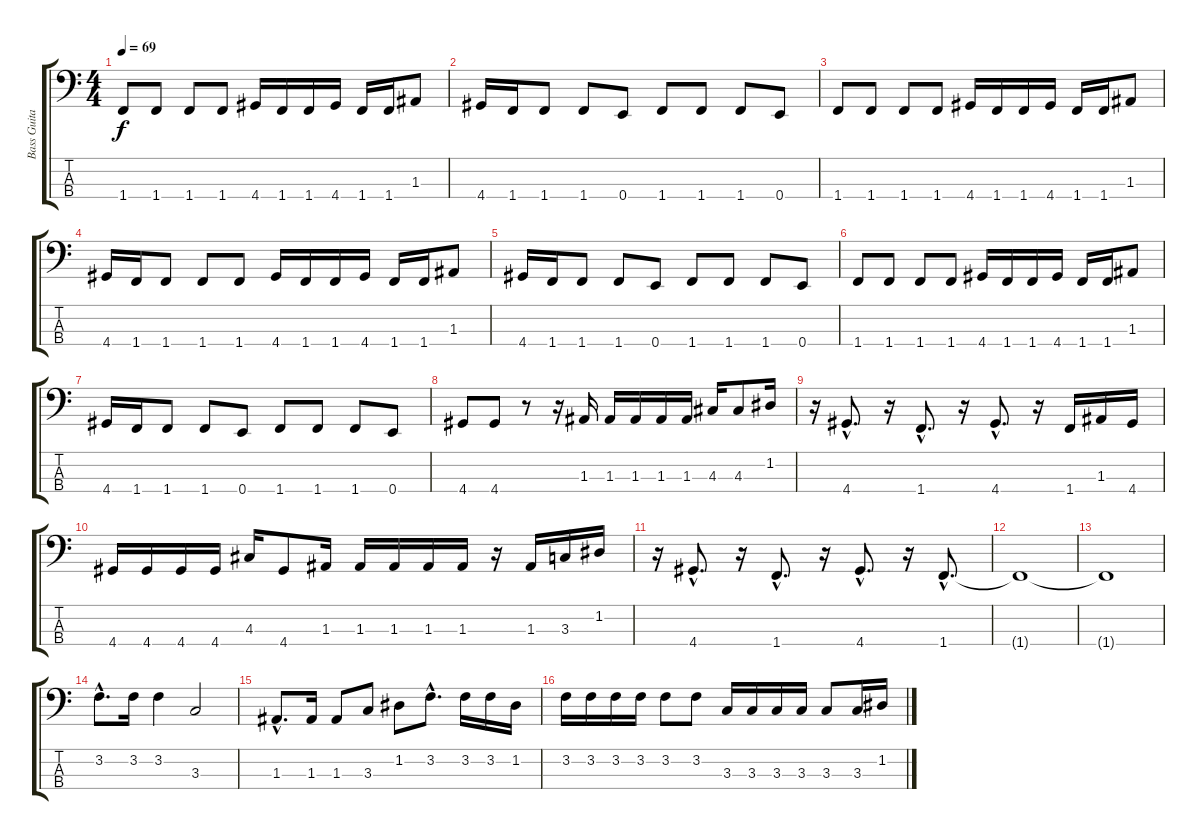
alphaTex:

\track ("Bass Guitar" "Bass Guita") {instrument electricbassfinger}
\staff {score tabs}
\tuning (G2 D2 A1 E1) {hide}
\ts (4 4)
\tempo 69
\clef f4
\ks c
1.4.8{dy f} 1.4.8 1.4.8 1.4.8 4.4.16 1.4.16 1.4.16 4.4.16 1.4.16 1.4.16 1.3.8 |
4.4.16 1.4.16 1.4.8 1.4.8 0.4.8 1.4.8 1.4.8 1.4.8 0.4.8 |
1.4.8 1.4.8 1.4.8 1.4.8 4.4.16 1.4.16 1.4.16 4.4.16 1.4.16 1.4.16 1.3.8 |
4.4.16 1.4.16 1.4.8 1.4.8 1.4.8 4.4.16 1.4.16 1.4.16 4.4.16 1.4.16 1.4.16 1.3.8 |
4.4.16 1.4.16 1.4.8 1.4.8 0.4.8 1.4.8 1.4.8 1.4.8 0.4.8 |
1.4.8 1.4.8 1.4.8 1.4.8 4.4.16 1.4.16 1.4.16 4.4.16 1.4.16 1.4.16 1.3.8 |
4.4.16 1.4.16 1.4.8 1.4.8 0.4.8 1.4.8 1.4.8 1.4.8 0.4.8 |
4.4.8 4.4.8 r.8 r.16 1.3.16 1.3.16 1.3.16 1.3.16 1.3.16 4.3.16 4.3.8 1.2.16 |
r.16 4.4{hac}.8{d} r.16 1.4{hac}.8{d} r.16 4.4{hac}.8{d} r.16 1.4.16 1.3.16 4.4.16 |
4.4.16 4.4.16 4.4.16 4.4.16 4.3.16 4.4.8 1.3.16 1.3.16 1.3.16 1.3.16 1.3.16 r.16 1.3.16 3.3.16 1.2.16 |
r.16 4.4{hac}.8{d} r.16 1.4{hac}.8{d} r.16 4.4{hac}.8{d} r.16 1.4{hac}.8{d} |
1.4{t}.1 |
1.4{t}.1 |
3.2{hac}.8{d} 3.2.16 3.2.4 3.3.2 |
1.3{hac}.8{d} 1.3.16 1.3.8 3.3.8 1.2.8 3.2{hac}.8{d} 3.2.16 3.2.16 1.2.16 |
3.2.16 3.2.16 3.2.16 3.2.16 3.2.8 3.2.8 3.3.16 3.3.16 3.3.16 3.3.16 3.3.8 3.3.16 1.2.16
